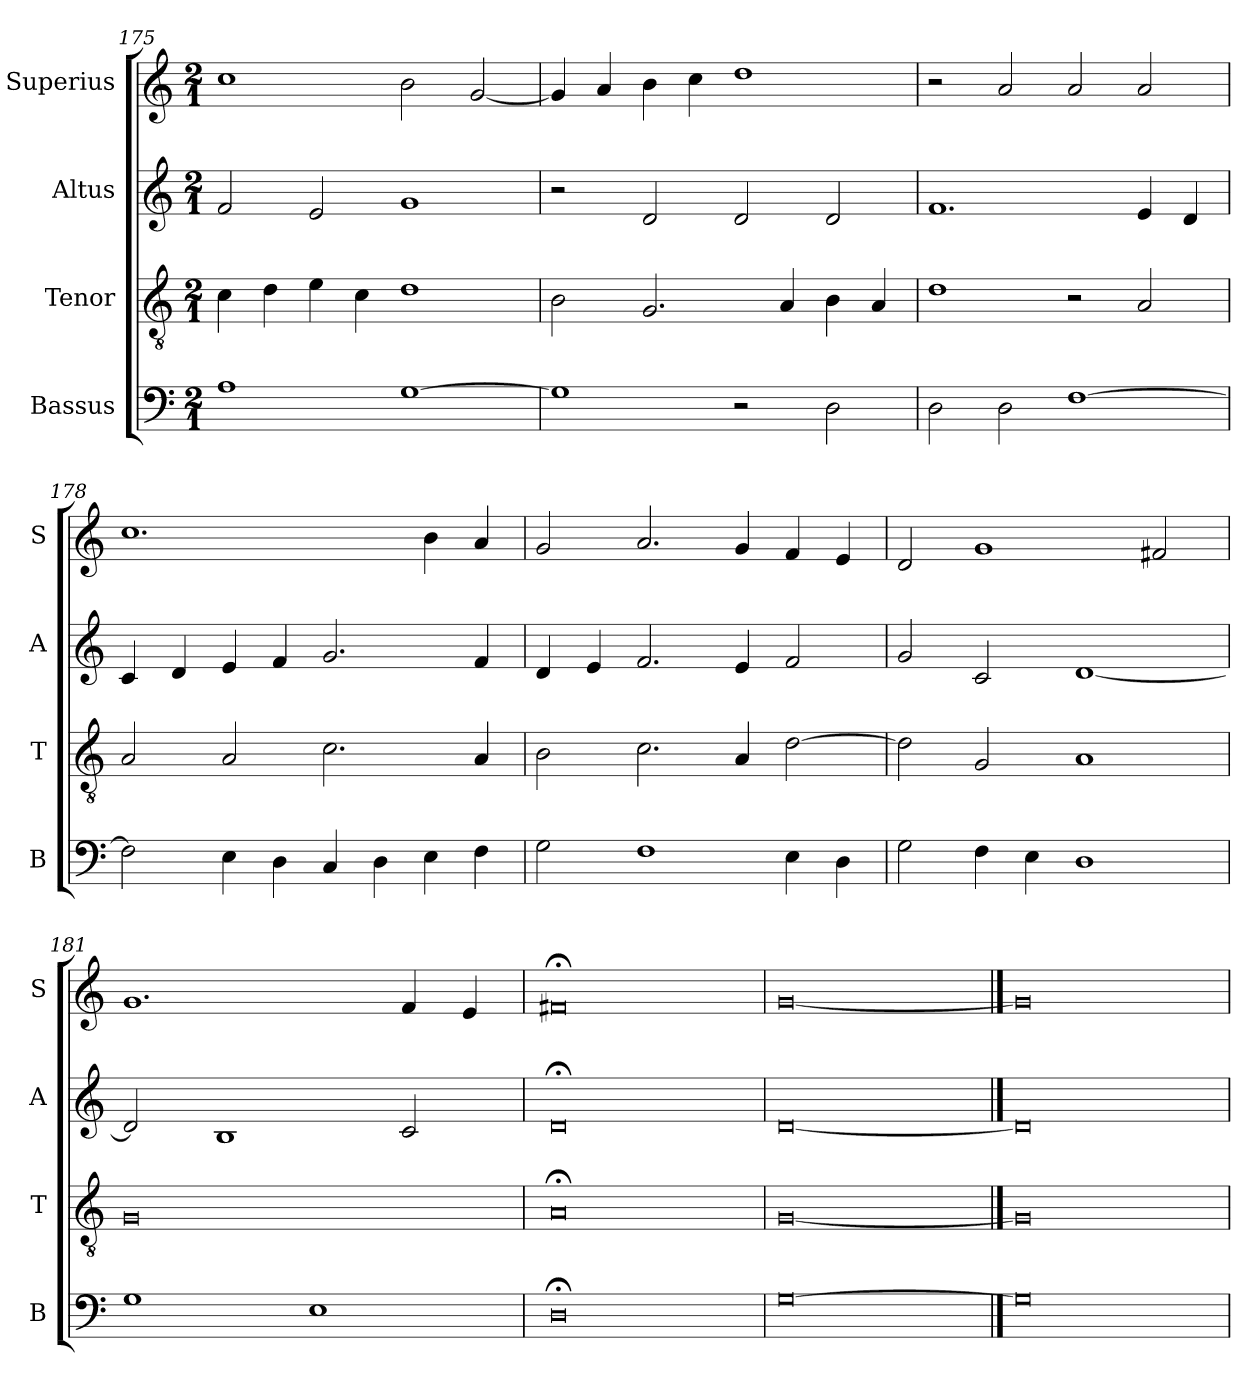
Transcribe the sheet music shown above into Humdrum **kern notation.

**kern	**kern	**kern	**kern
*part4	*part3	*part2	*part1
*staff4	*staff3	*staff2	*staff1
*I"Bassus	*I"Tenor	*I"Altus	*I"Superius
*I'B	*I'T	*I'A	*I'S
*clefF4	*clefGv2	*clefG2	*clefG2
*k[]	*k[]	*k[]	*k[]
*C:	*C:	*C:	*C:
*M2/1	*M2/1	*M2/1	*M2/1
=175	=175	=175	=175
1A	4c	2f	1cc
.	4d	.	.
.	4e	2e	.
.	4c	.	.
[1G	1d	1g	2b
.	.	.	[2g
=176	=176	=176	=176
1G]	2B	2r	4g]
.	.	.	4a
.	2.G	2d	4b
.	.	.	4cc
2r	.	2d	1dd
.	4A	.	.
2D	4B	2d	.
.	4A	.	.
=177	=177	=177	=177
2D	1d	1.f	2r
2D	.	.	2a
[1F	2r	.	2a
.	2A	4e	2a
.	.	4d	.
=178	=178	=178	=178
2F]	2A	4c	1.cc
.	.	4d	.
4E	2A	4e	.
4D	.	4f	.
4C	2.c	2.g	.
4D	.	.	.
4E	.	.	4b
4F	4A	4f	4a
=179	=179	=179	=179
2G	2B	4d	2g
.	.	4e	.
1F	2.c	2.f	2.a
.	4A	4e	4g
4E	[2d	2f	4f
4D	.	.	4e
=180	=180	=180	=180
2G	2d]	2g	2d
4F	2G	2c	1g
4E	.	.	.
1D	1A	[1d	.
.	.	.	2f#X
=181	=181	=181	=181
1G	0G	2d]	1.g
.	.	1B	.
1E	.	.	.
.	.	2c	4f
.	.	.	4e
=182	=182	=182	=182
0D;<	0A;<	0d;<	0f#X;<
=183	=183	=183	=183
[0G	[0G	[0d	[0g
==184	==184	==184	==184
0G]	0G]	0d]	0g]
=	=	=	=
*-	*-	*-	*-
